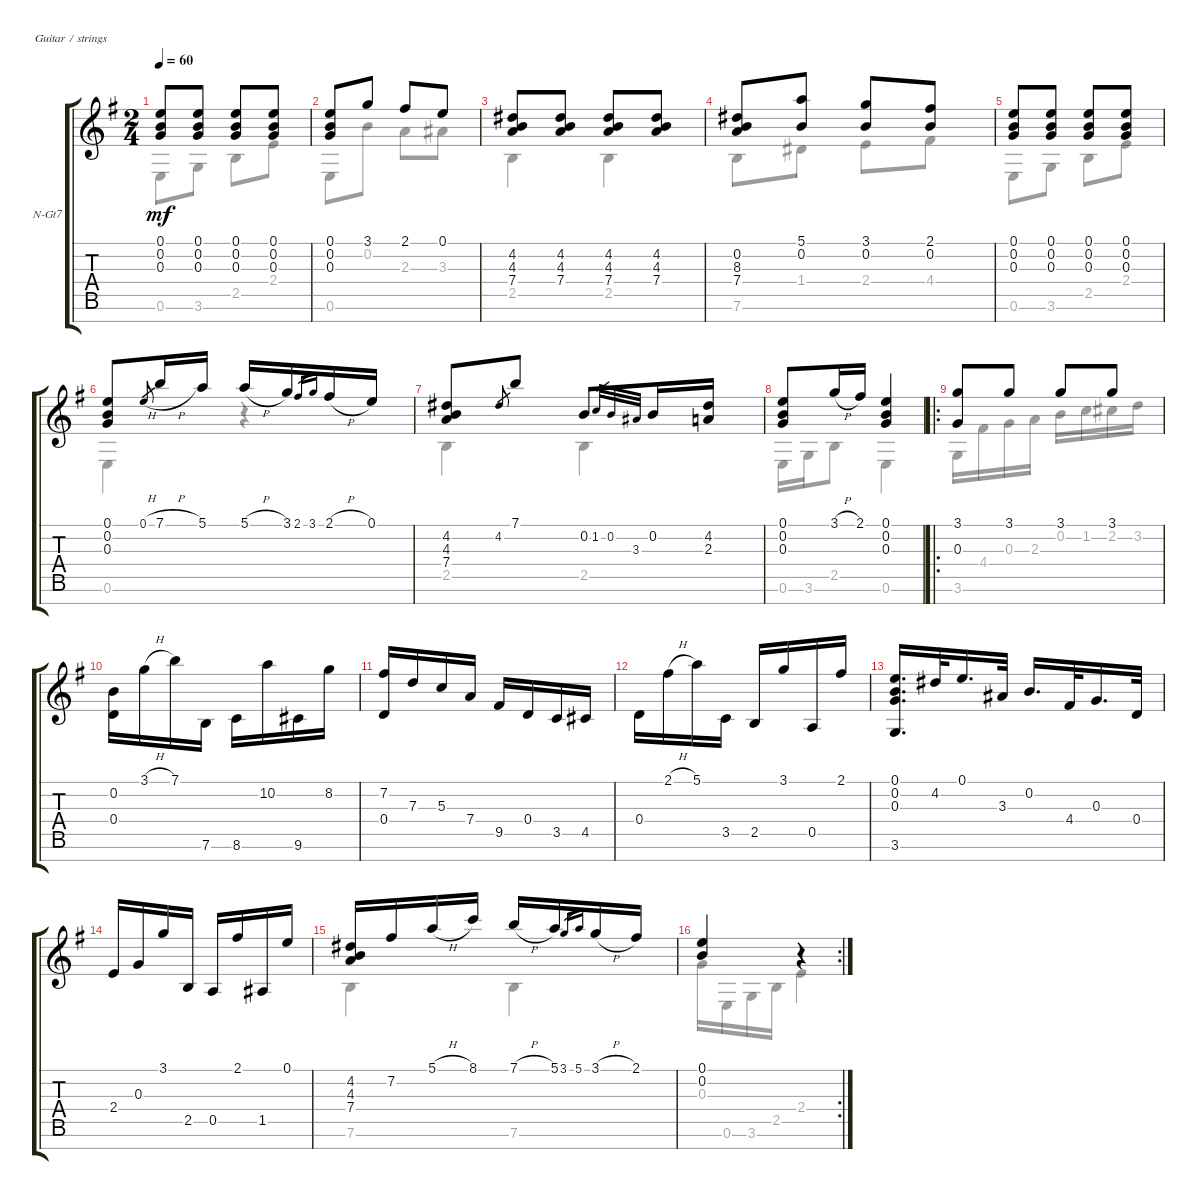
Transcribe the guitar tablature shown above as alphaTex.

\defaultSystemsLayout 4
\bracketExtendMode groupsimilarinstruments
\firstSystemTrackNameOrientation horizontal
\otherSystemsTrackNameOrientation horizontal
\track ("Nylon Guitar" "N-Gt7") {instrument acousticguitarnylon}
\staff {score tabs}
\tuning (E4 B3 G3 D3 A2 E2 B1)
\voice
\ts (2 4)
\tempo 60
\clef g2
\ks g
(0.1 0.2 0.3).8{dy mf instrument acousticguitarnylon} (0.3 0.2 0.1).8 (0.1 0.2 0.3).8 (0.3 0.2 0.1).8 |
(0.3 0.2 0.1).8 3.1.8 2.1.8 0.1.8 |
(4.2 4.3 7.4).8 (4.2 4.3 7.4).8 (4.2 4.3 7.4).8 (4.2 4.3 7.4).8 |
(8.3 0.2 7.4).8 (5.1 0.2).8 (3.1 0.2).8 (2.1 0.2).8 |
(0.1 0.2 0.3).8 (0.1 0.2 0.3).8 (0.1 0.2 0.3).8 (0.1 0.2 0.3).8 |
(0.3 0.2 0.1).8 0.1{h}.8{gr} 7.1{h}.16 5.1.16 5.1{h}.16 3.1.16 2.1.16{gr} 3.1.16{gr} 2.1{h}.16 0.1.16 |
(4.2 4.3 7.4).8 4.2.8{gr} 7.1.8 0.2.8 1.2.32{gr} 0.2.32{gr} 3.3.32{gr} 0.2.16 (2.3 4.2).16 |
(0.1 0.2 0.3).8 3.1{h}.16 2.1.16 (0.1 0.2 0.3).4 |
\ro
(3.1 0.3).8 3.1.8 3.1.8 3.1.8 |
(0.2 0.4).16 3.1{h}.16 7.1.16 7.6.16 8.6.16 10.2.16 9.6.16 8.2.16 |
(7.2 0.4).16 7.3.16 5.3.16 7.4.16 9.5.16 0.4.16 3.5.16 4.5.16 |
0.4.16 2.1{h}.16 5.1.16 3.5.16 2.5.16 3.1.16 0.5.16 2.1.16 |
(0.1 0.2 0.3 3.6).16{d} 4.2.32 0.1.16{d} 3.3.32 0.2.16{d} 4.4.32 0.3.16{d} 0.4.32 |
2.4.16 0.3.16 3.1.16 2.5.16 0.5.16 2.1.16 1.5.16 0.1.16 |
(4.2 4.3 7.4).16 7.2.16 5.1{h}.16 8.1.16 7.1{h}.16 5.1.16 3.1.16{gr} 5.1.16{gr} 3.1{h}.16 2.1.16 |
\rc 2
(0.1 0.2).4 r.4
\voice
\clef g2
\ottava regular
\simile none
\ks g
0.6.8{dy mf} 3.6.8 2.5.8 2.4.8 |
0.6.8 0.2.8 2.3.8 3.3.8 |
2.5.4 2.5.4 |
7.6.8 1.4.8 2.4.8 4.4.8 |
0.6.8 3.6.8 2.5.8 2.4.8 |
0.6.4 r.4 |
2.5.4 2.5.4 |
0.6.16 3.6.16 2.5.8 0.6.4 |
3.6.16 4.4.16 0.3.16 2.3.16 0.2.16 1.2.16 2.2.16 3.2.16 |
|
|
|
|
|
7.6.4 7.6.4 |
0.3.16 0.6.16 3.6.16 2.5.16 2.4.4
